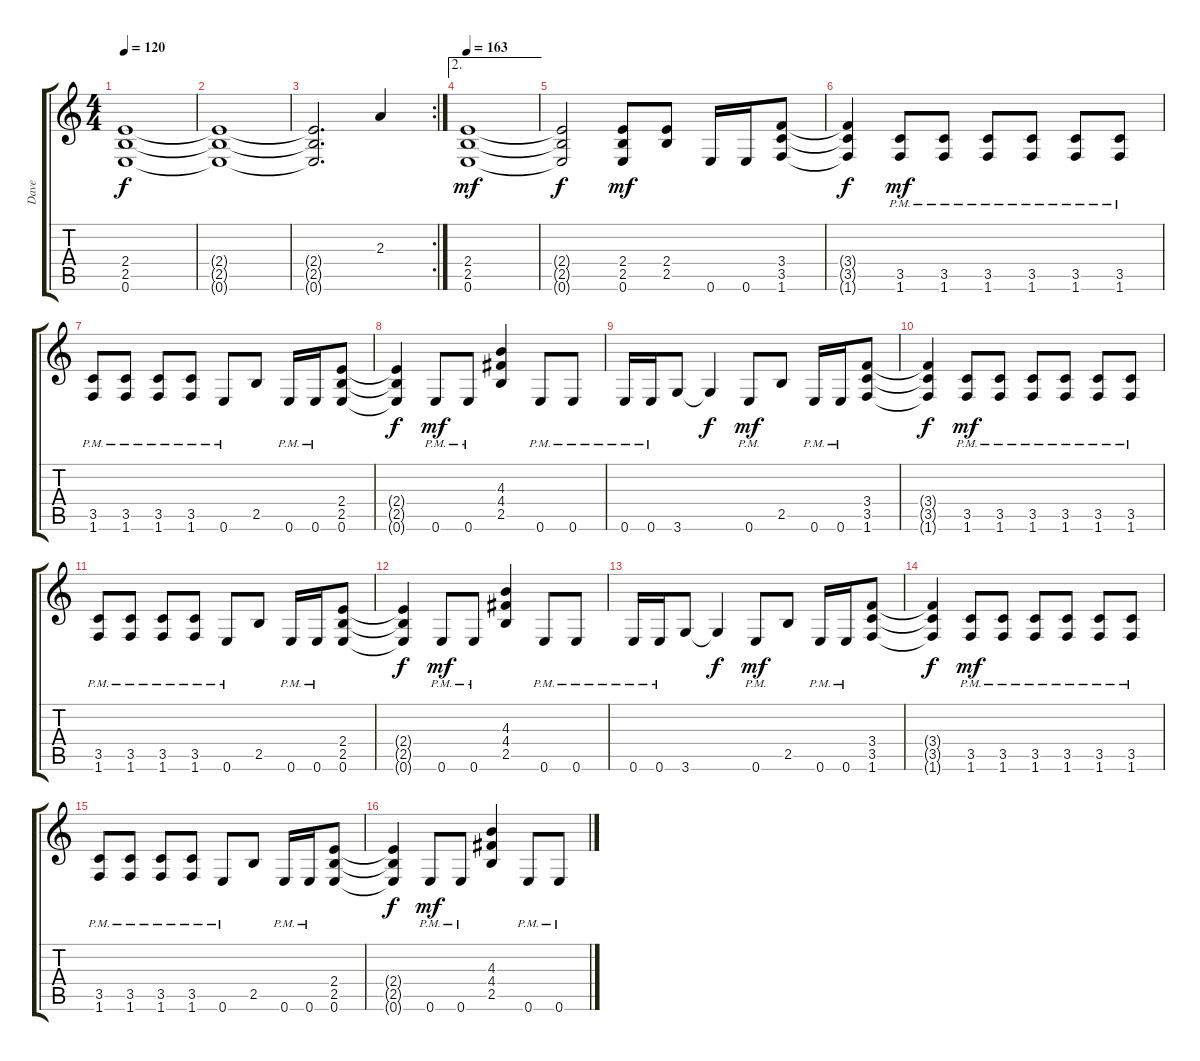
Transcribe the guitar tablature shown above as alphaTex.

\track ("Dave" "Dave") {instrument distortionguitar}
\staff {score tabs}
\tuning (E4 B3 G3 D3 A2 E2) {hide}
\ts (4 4)
\tempo 120
\clef g2
\ks c
(2.4{t} 2.5{t} 0.6{t}).1{dy f} |
(2.4{t} 2.5{t} 0.6{t}).1 |
\rc 2
(2.4{t} 2.5{t} 0.6{t}).2{d} 2.3.4 |
\ae 2
\tempo 163
(2.4 2.5 0.6).1{dy mf} |
(2.4{t} 2.5{t} 0.6{t}).2{dy f} (2.4 2.5 0.6).8{dy mf} (2.4 2.5).8 0.6.16 0.6.16 (3.4 3.5 1.6).8 |
(3.4{t} 3.5{t} 1.6{t}).4{dy f} (3.5{pm} 1.6{pm}).8{dy mf} (3.5{pm} 1.6{pm}).8 (3.5{pm} 1.6{pm}).8 (3.5{pm} 1.6{pm}).8 (3.5{pm} 1.6{pm}).8 (3.5{pm} 1.6{pm}).8 |
(3.5{pm} 1.6{pm}).8 (3.5{pm} 1.6{pm}).8 (3.5{pm} 1.6{pm}).8 (3.5{pm} 1.6{pm}).8 0.6{pm}.8 2.5.8 0.6{pm}.16 0.6{pm}.16 (2.4 2.5 0.6).8 |
(2.4{t} 2.5{t} 0.6{t}).4{dy f} 0.6{pm}.8{dy mf} 0.6{pm}.8 (4.3 4.4 2.5).4 0.6{pm}.8 0.6{pm}.8 |
0.6{pm}.16 0.6{pm}.16 3.6.8 3.6{t}.4{dy f} 0.6{pm}.8{dy mf} 2.5.8 0.6{pm}.16 0.6{pm}.16 (3.4 3.5 1.6).8 |
(3.4{t} 3.5{t} 1.6{t}).4{dy f} (3.5{pm} 1.6{pm}).8{dy mf} (3.5{pm} 1.6{pm}).8 (3.5{pm} 1.6{pm}).8 (3.5{pm} 1.6{pm}).8 (3.5{pm} 1.6{pm}).8 (3.5{pm} 1.6{pm}).8 |
(3.5{pm} 1.6{pm}).8 (3.5{pm} 1.6{pm}).8 (3.5{pm} 1.6{pm}).8 (3.5{pm} 1.6{pm}).8 0.6{pm}.8 2.5.8 0.6{pm}.16 0.6{pm}.16 (2.4 2.5 0.6).8 |
(2.4{t} 2.5{t} 0.6{t}).4{dy f} 0.6{pm}.8{dy mf} 0.6{pm}.8 (4.3 4.4 2.5).4 0.6{pm}.8 0.6{pm}.8 |
0.6{pm}.16 0.6{pm}.16 3.6.8 3.6{t}.4{dy f} 0.6{pm}.8{dy mf} 2.5.8 0.6{pm}.16 0.6{pm}.16 (3.4 3.5 1.6).8 |
(3.4{t} 3.5{t} 1.6{t}).4{dy f} (3.5{pm} 1.6{pm}).8{dy mf} (3.5{pm} 1.6{pm}).8 (3.5{pm} 1.6{pm}).8 (3.5{pm} 1.6{pm}).8 (3.5{pm} 1.6{pm}).8 (3.5{pm} 1.6{pm}).8 |
(3.5{pm} 1.6{pm}).8 (3.5{pm} 1.6{pm}).8 (3.5{pm} 1.6{pm}).8 (3.5{pm} 1.6{pm}).8 0.6{pm}.8 2.5.8 0.6{pm}.16 0.6{pm}.16 (2.4 2.5 0.6).8 |
(2.4{t} 2.5{t} 0.6{t}).4{dy f} 0.6{pm}.8{dy mf} 0.6{pm}.8 (4.3 4.4 2.5).4 0.6{pm}.8 0.6{pm}.8
